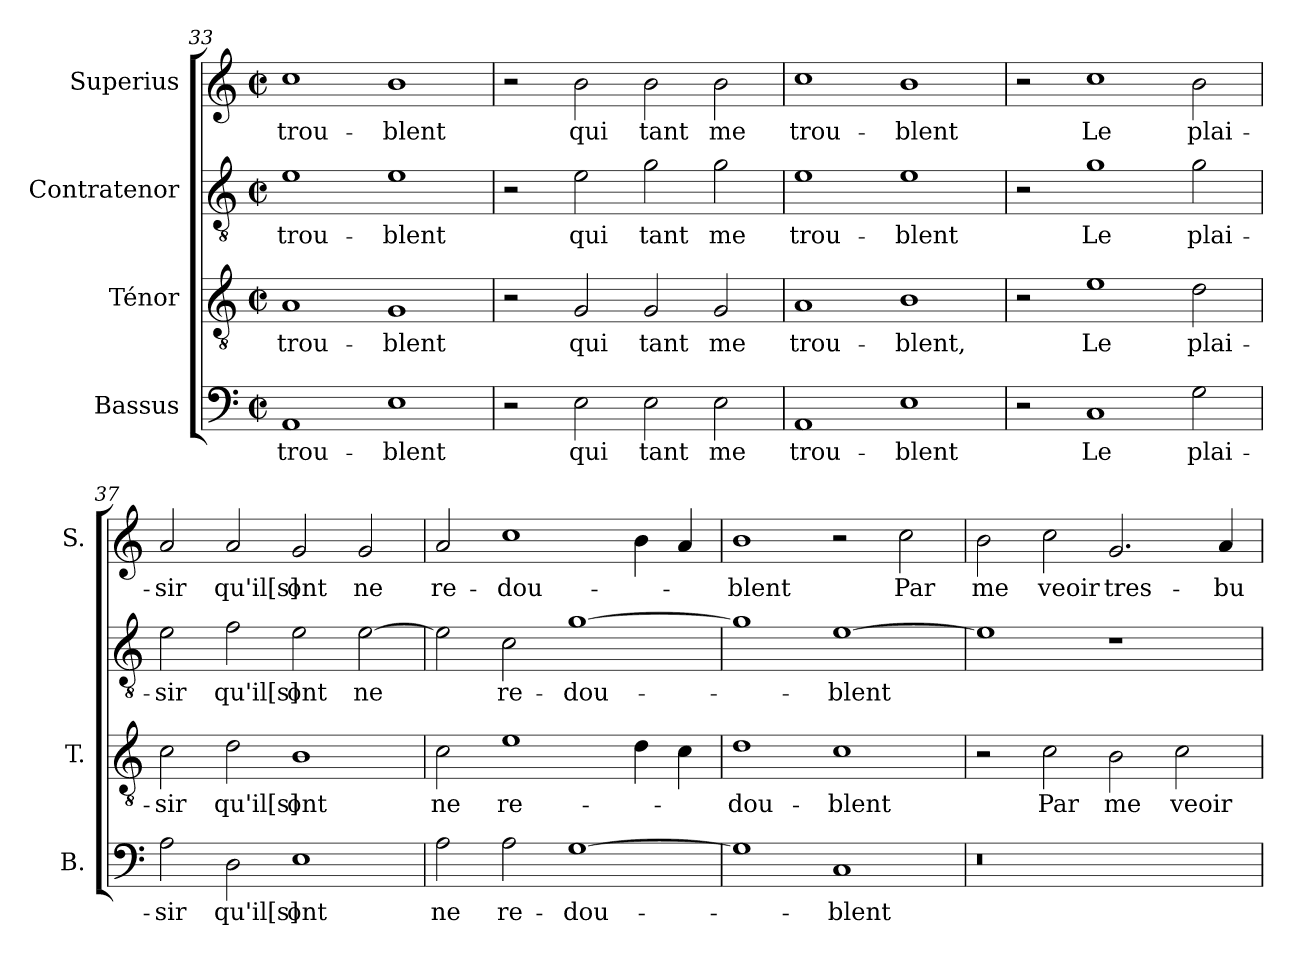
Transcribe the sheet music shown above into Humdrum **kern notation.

**kern	**text	**kern	**text	**kern	**text	**kern	**text
*part4	*part4	*part3	*part3	*part2	*part2	*part1	*part1
*staff4	*staff4	*staff3	*staff3	*staff2	*staff2	*staff1	*staff1
*I"Bassus	*	*I"Ténor	*	*I"Contratenor	*	*I"Superius	*
*I'B.	*	*I'T.	*	*	*	*I'S.	*
*clefF4	*	*clefGv2	*	*clefGv2	*	*clefG2	*
*k[]	*	*k[]	*	*k[]	*	*k[]	*
*C:	*	*C:	*	*C:	*	*C:	*
*M2/2	*	*M2/2	*	*M2/2	*	*M2/2	*
*met(c|)	*	*met(c|)	*	*met(c|)	*	*met(c|)	*
=33	=33	=33	=33	=33	=33	=33	=33
1AA/	trou-	1A/	trou-	1e\	trou-	1cc\	trou-
1E\	-blent	1G/	-blent	1e\	-blent	1b\	-blent
=34	=34	=34	=34	=34	=34	=34	=34
2r	.	2r	.	2r	.	2r	.
2E\	qui	2G/	qui	2e\	qui	2b\	qui
2E\	tant	2G/	tant	2g\	tant	2b\	tant
2E\	me	2G/	me	2g\	me	2b\	me
=35	=35	=35	=35	=35	=35	=35	=35
1AA/	trou-	1A/	trou-	1e\	trou-	1cc\	trou-
1E\	-blent	1B\	-blent,	1e\	-blent	1b\	-blent
=36	=36	=36	=36	=36	=36	=36	=36
2r	.	2r	.	2r	.	2r	.
1C/	Le	1e\	Le	1g\	Le	1cc\	Le
2G\	plai-	2d\	plai-	2g\	plai-	2b\	plai-
=37	=37	=37	=37	=37	=37	=37	=37
2A\	-sir	2c\	-sir	2e\	-sir	2a/	-sir
2D\	qu'il[s]	2d\	qu'il[s]	2f\	qu'il[s]	2a/	qu'il[s]
1E\	ont	1B\	ont	2e\	ont	2g/	ont
.	.	.	.	[2e\	ne	2g/	ne
!!LO:LB:g=z
=38	=38	=38	=38	=38	=38	=38	=38
2A\	ne	2c\	ne	2e\]	.	2a/	re-
2A\	re-	1e\	re-	2c\	re-	1cc\	-dou-
[1G\	-dou-	.	.	[1g\	-dou-	.	.
.	.	4d\	.	.	.	4b\	.
.	.	4c\	.	.	.	4a/	.
=39	=39	=39	=39	=39	=39	=39	=39
1G\]	.	1d\	-dou-	1g\]	.	1b\	-blent
1C/	-blent	1c\	-blent	[1e\	-blent	2r	.
.	.	.	.	.	.	2cc\	Par
=40	=40	=40	=40	=40	=40	=40	=40
0r	.	2r	.	1e\]	.	2b\	me
.	.	2c\	Par	.	.	2cc\	veoir
.	.	2B\	me	1r	.	2.g/	tres-
.	.	2c\	veoir	.	.	.	.
.	.	.	.	.	.	4a/	-bu-
=	=	=	=	=	=	=	=
*-	*-	*-	*-	*-	*-	*-	*-
